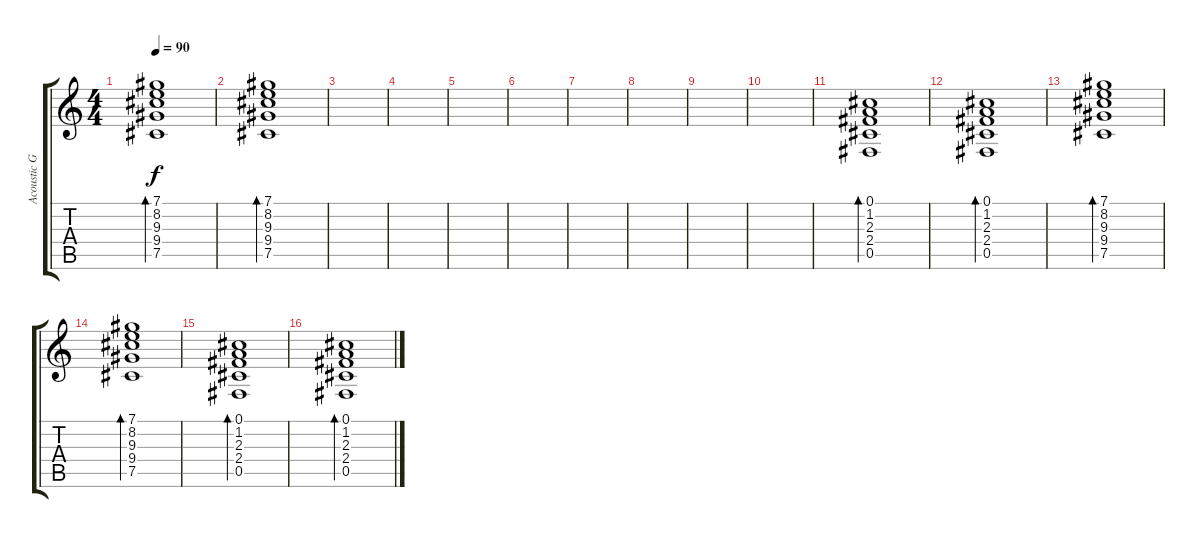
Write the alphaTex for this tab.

\track ("Acoustic Guitar " "Acoustic G") {instrument acousticguitarnylon}
\staff {score tabs}
\tuning (Db4 Ab3 E3 B2 Gb2 Db2) {hide}
\ts (4 4)
\tempo 90
\clef g2
\ks c
(7.1 8.2 9.3 9.4 7.5).1{bd 60 dy f} |
(7.1 8.2 9.3 9.4 7.5).1{bd 60} |
|
|
|
|
|
|
|
|
(0.1 1.2 2.3 2.4 0.5).1{bd 60} |
(0.1 1.2 2.3 2.4 0.5).1{bd 60} |
(7.1 8.2 9.3 9.4 7.5).1{bd 60} |
(7.1 8.2 9.3 9.4 7.5).1{bd 60} |
(0.1 1.2 2.3 2.4 0.5).1{bd 60} |
(0.1 1.2 2.3 2.4 0.5).1{bd 60}
